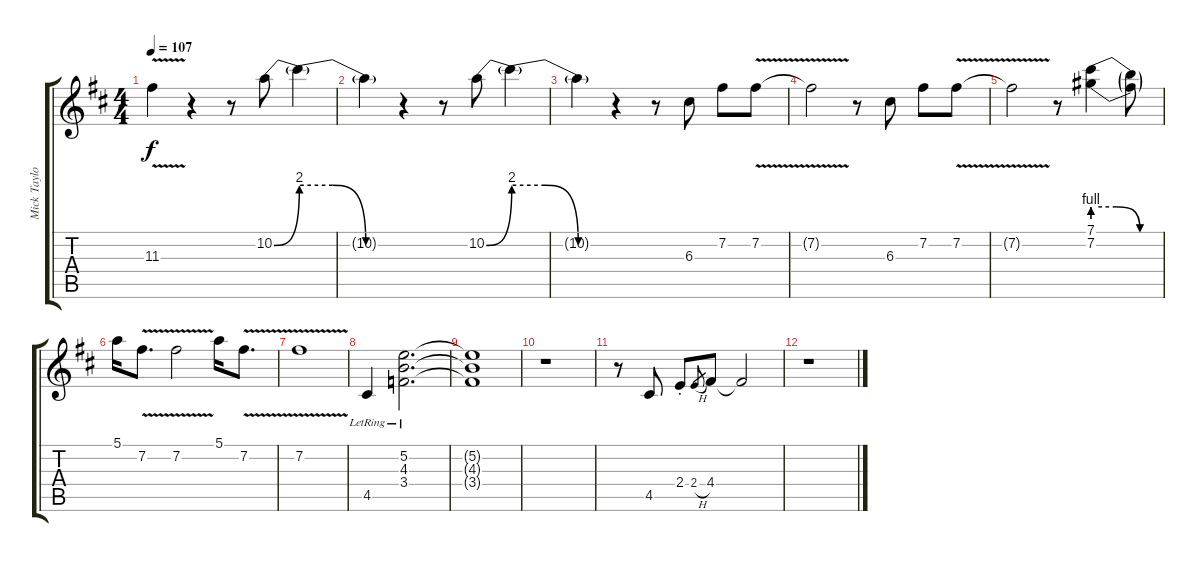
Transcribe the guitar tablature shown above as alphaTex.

\track ("Mick Taylor - Electric Guitar" "Mick Taylo") {instrument overdrivenguitar}
\staff {score tabs}
\tuning (E4 B3 G3 D3 A2 E2) {hide}
\ts (4 4)
\tempo 107
\clef g2
\ks d
11.3{v t}.4{dy f} r.4 r.8 10.2{be (bend 0 0 60 8)}.8 10.2{be (custom 0 8 20 8 40 0 60 0) t}.4 |
10.2{t}.4 r.4 r.8 10.2{be (bend 0 0 60 8)}.8 10.2{be (custom 0 8 20 8 40 0 60 0) t}.4 |
10.2{t}.4 r.4 r.8 6.3.8 7.2.8 7.2{v}.8 |
7.2{v t}.2 r.8 6.3.8 7.2.8 7.2{v}.8 |
7.2{v t}.2 r.8 (7.1{be (custom 0 4 20 4 40 0 60 0)} 7.2{be (custom 0 4 20 4 40 0 60 0)}).4 (7.1{t} 7.2{t}).8 |
5.1.16 7.2{v}.8{d} 7.2{v}.2 5.1.16 7.2{v}.8{d} |
7.2{v}.1 |
4.5{lr}.4 (5.2{lr} 4.3{lr} 3.4{lr}).2{d} |
(5.2{t} 4.3{t} 3.4{t}).1 |
r.1 |
r.8 4.5.8 2.4{st}.8 2.4{h}.8{gr} 4.4.8 4.4{t}.2 |
r.1
